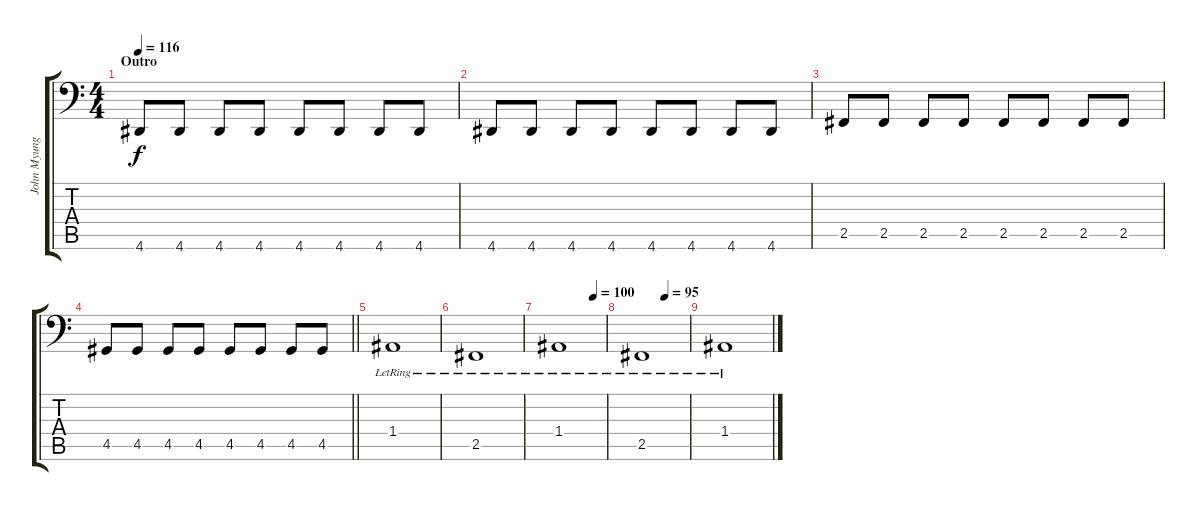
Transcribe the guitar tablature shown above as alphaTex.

\track ("John Myung [Bass]" "John Myung") {instrument electricbassfinger}
\staff {score tabs}
\tuning (C3 G2 D2 A1 E1 B0) {hide}
\ts (4 4)
\section ("" "Outro")
\tempo 116
\clef f4
\ks c
4.6.8{dy f} 4.6.8 4.6.8 4.6.8 4.6.8 4.6.8 4.6.8 4.6.8 |
4.6.8 4.6.8 4.6.8 4.6.8 4.6.8 4.6.8 4.6.8 4.6.8 |
2.5.8 2.5.8 2.5.8 2.5.8 2.5.8 2.5.8 2.5.8 2.5.8 |
\barLineRight lightlight
4.5.8 4.5.8 4.5.8 4.5.8 4.5.8 4.5.8 4.5.8 4.5.8 |
1.4{lr}.1 |
2.5{lr}.1 |
\tempo (100 0.75)
1.4{lr}.1 |
\tempo (95 0.5)
2.5{lr}.1 |
1.4{lr}.1
